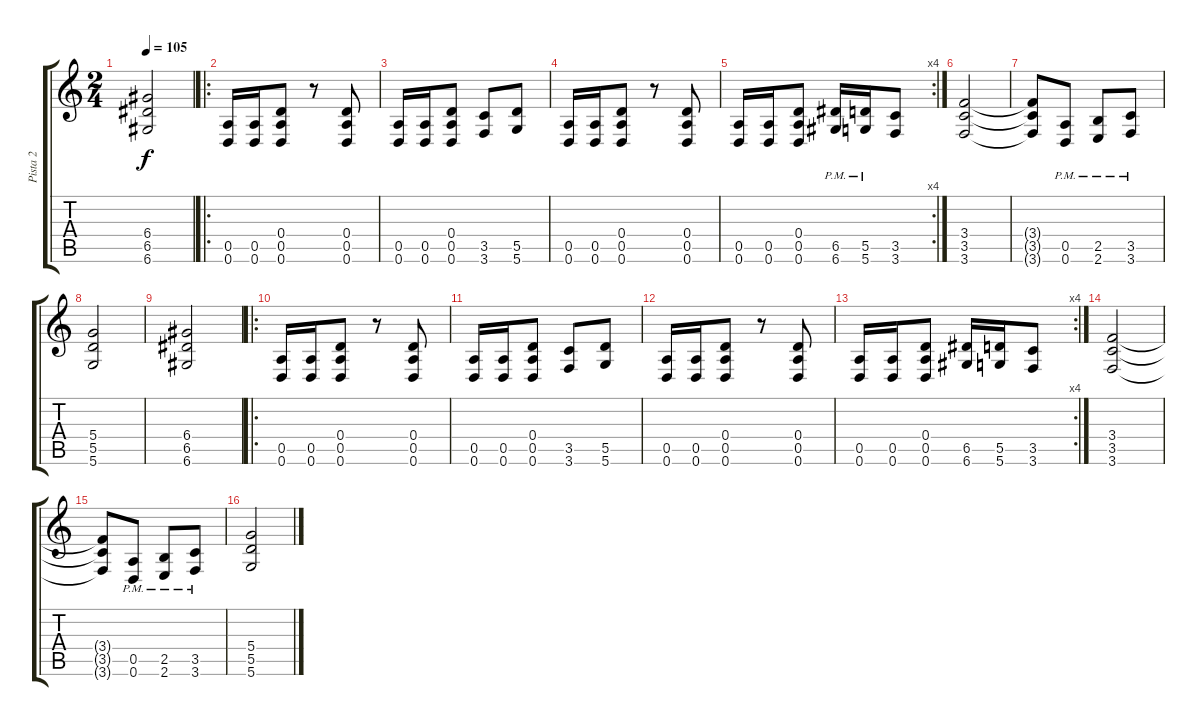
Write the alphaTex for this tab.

\track ("Pista 2" "Pista 2") {instrument distortionguitar}
\staff {score tabs}
\tuning (E4 B3 G3 D3 A2 D2) {hide}
\ts (2 4)
\tempo 105
\clef g2
\ks c
(6.4 6.5 6.6).2{dy f} |
\ro
(0.5 0.6).16 (0.5 0.6).16 (0.4 0.5 0.6).8 r.8 (0.4 0.5 0.6).8 |
(0.5 0.6).16 (0.5 0.6).16 (0.4 0.5 0.6).8 (3.5 3.6).8 (5.5 5.6).8 |
(0.5 0.6).16 (0.5 0.6).16 (0.4 0.5 0.6).8 r.8 (0.4 0.5 0.6).8 |
\rc 4
(0.5 0.6).16 (0.5 0.6).16 (0.4 0.5 0.6).8 (6.5{pm} 6.6{pm}).16 (5.5{pm} 5.6{pm}).16 (3.5 3.6).8 |
(3.4 3.5 3.6).2 |
(3.4{t} 3.5{t} 3.6{t}).8 (0.5{pm} 0.6{pm}).8 (2.5{pm} 2.6{pm}).8 (3.5{pm} 3.6{pm}).8 |
(5.4 5.5 5.6).2 |
(6.4 6.5 6.6).2 |
\ro
(0.5 0.6).16 (0.5 0.6).16 (0.4 0.5 0.6).8 r.8 (0.4 0.5 0.6).8 |
(0.5 0.6).16 (0.5 0.6).16 (0.4 0.5 0.6).8 (3.5 3.6).8 (5.5 5.6).8 |
(0.5 0.6).16 (0.5 0.6).16 (0.4 0.5 0.6).8 r.8 (0.4 0.5 0.6).8 |
\rc 4
(0.5 0.6).16 (0.5 0.6).16 (0.4 0.5 0.6).8 (6.5 6.6).16 (5.5 5.6).16 (3.5 3.6).8 |
(3.4 3.5 3.6).2 |
(3.4{t} 3.5{t} 3.6{t}).8 (0.5{pm} 0.6{pm}).8 (2.5{pm} 2.6{pm}).8 (3.5{pm} 3.6{pm}).8 |
(5.4 5.5 5.6).2
